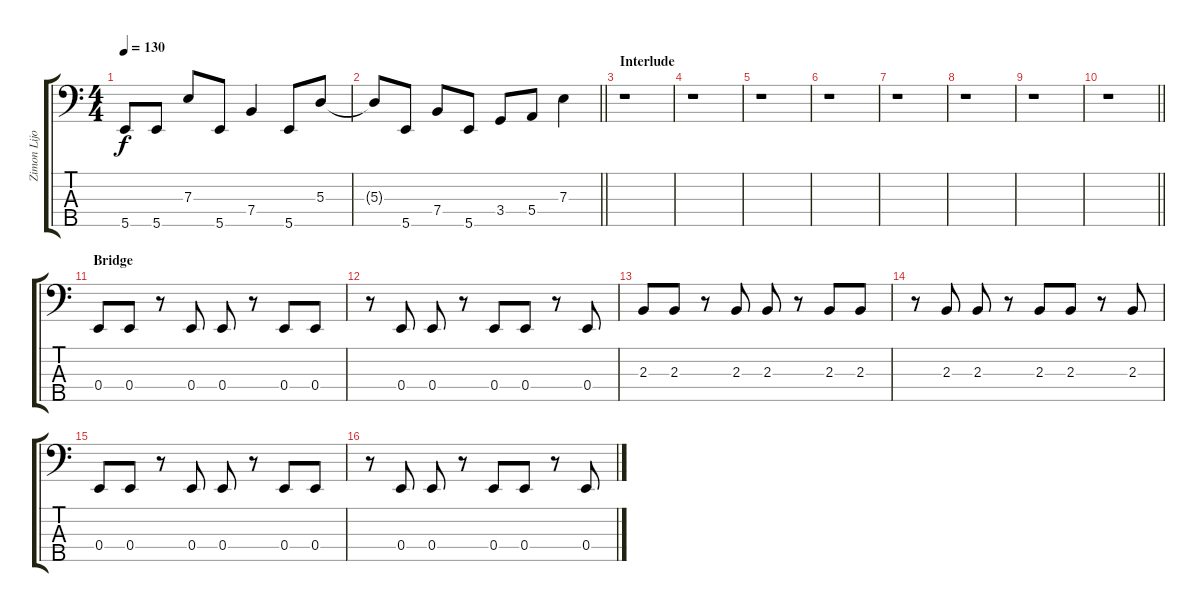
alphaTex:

\track ("Zimon Lijoi" "Zimon Lijo") {instrument electricbasspick}
\staff {score tabs}
\tuning (G2 D2 A1 E1 B0) {hide}
\ts (4 4)
\tempo 130
\clef f4
\ks c
5.5.8{dy f} 5.5.8 7.3.8 5.5.8 7.4.4 5.5.8 5.3.8 |
\barLineRight lightlight
5.3{t}.8 5.5.8 7.4.8 5.5.8 3.4.8 5.4.8 7.3.4 |
\section ("" "Interlude")
r.1 |
r.1 |
r.1 |
r.1 |
r.1 |
r.1 |
r.1 |
\barLineRight lightlight
r.1 |
\section ("" "Bridge")
0.4.8 0.4.8 r.8 0.4.8 0.4.8 r.8 0.4.8 0.4.8 |
r.8 0.4.8 0.4.8 r.8 0.4.8 0.4.8 r.8 0.4.8 |
2.3.8 2.3.8 r.8 2.3.8 2.3.8 r.8 2.3.8 2.3.8 |
r.8 2.3.8 2.3.8 r.8 2.3.8 2.3.8 r.8 2.3.8 |
0.4.8 0.4.8 r.8 0.4.8 0.4.8 r.8 0.4.8 0.4.8 |
r.8 0.4.8 0.4.8 r.8 0.4.8 0.4.8 r.8 0.4.8
